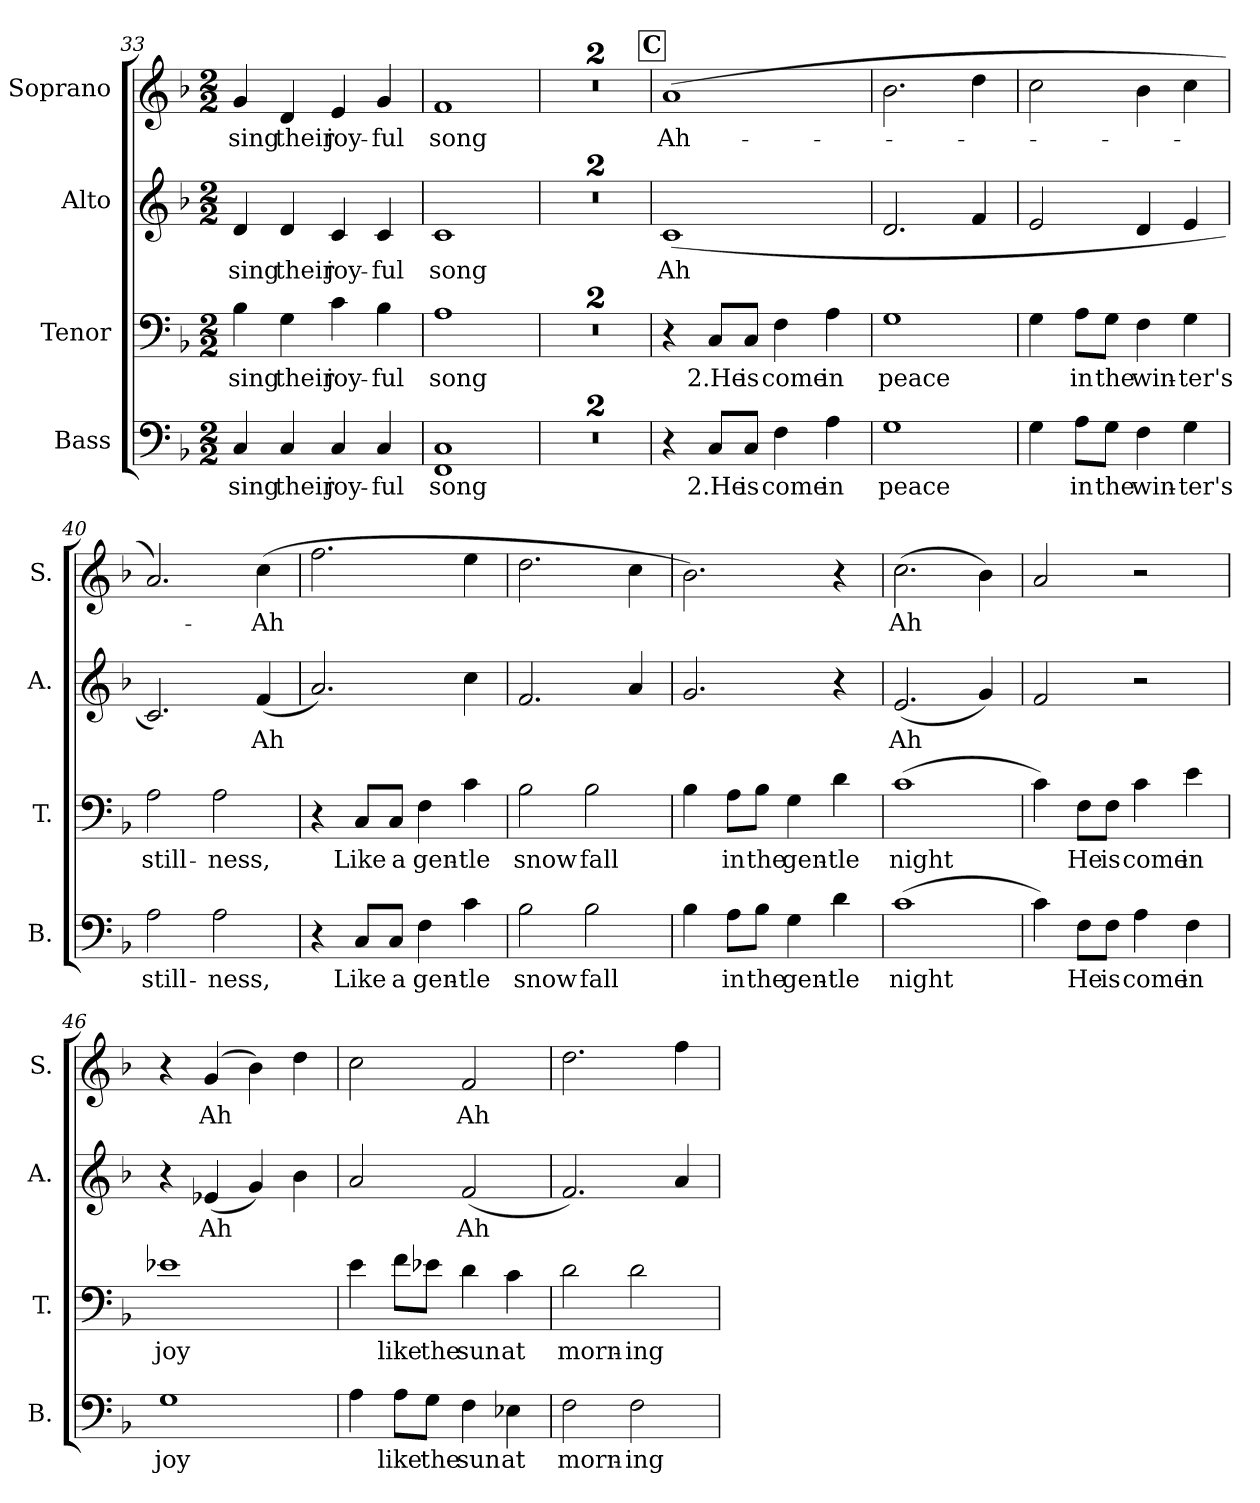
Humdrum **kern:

**kern	**text	**kern	**text	**kern	**text	**kern	**text
*part4	*part4	*part3	*part3	*part2	*part2	*part1	*part1
*staff4	*staff4	*staff3	*staff3	*staff2	*staff2	*staff1	*staff1
*I"Bass	*	*I"Tenor	*	*I"Alto	*	*I"Soprano	*
*I'B.	*	*I'T.	*	*I'A.	*	*I'S.	*
!!LO:LB:g=z
*clefF4	*	*clefF4	*	*clefG2	*	*clefG2	*
*k[b-]	*	*k[b-]	*	*k[b-]	*	*k[b-]	*
*M2/2	*	*M2/2	*	*M2/2	*	*M2/2	*
=33	=33	=33	=33	=33	=33	=33	=33
!	!LO:LY:b	!	!LO:LY:b	!	!LO:LY:b	!	!LO:LY:b
4C/	sing	4B-\	sing	4d/	sing	4g/	sing
!	!LO:LY:b	!	!LO:LY:b	!	!LO:LY:b	!	!LO:LY:b
4C/	their	4G\	their	4d/	their	4d/	their
!	!LO:LY:b	!	!LO:LY:b	!	!LO:LY:b	!	!LO:LY:b
4C/	joy-	4c\	joy-	4c/	joy-	4e/	joy-
!	!LO:LY:b	!	!LO:LY:b	!	!LO:LY:b	!	!LO:LY:b
4C/	-ful	4B-\	-ful	4c/	-ful	4g/	-ful
=34	=34	=34	=34	=34	=34	=34	=34
!	!LO:LY:b	!	!LO:LY:b	!	!LO:LY:b	!	!LO:LY:b
1FF 1C	song	1A	song	1c	song	1f	song
=35	=35	=35	=35	=35	=35	=35	=35
1r	.	1r	.	1r	.	1r	.
=36	=36	=36	=36	=36	=36	=36	=36
1r	.	1r	.	1r	.	1r	.
!!LO:REH:place=s1:a:B:fs=14:t=C
=37	=37	=37	=37	=37	=37	=37	=37
!	!	!	!	!	!LO:LY:b	!	!LO:LY:b
4r	.	4r	.	(1c	Ah	(1a	Ah-
!	!LO:LY:b	!	!LO:LY:b	!	!	!	!
8C/L	2.He	8C/L	2.He	.	.	.	.
!	!LO:LY:b	!	!LO:LY:b	!	!	!	!
8C/J	is	8C/J	is	.	.	.	.
!	!LO:LY:b	!	!LO:LY:b	!	!	!	!
4F\	come	4F\	come	.	.	.	.
!	!LO:LY:b	!	!LO:LY:b	!	!	!	!
4A\	in	4A\	in	.	.	.	.
=38	=38	=38	=38	=38	=38	=38	=38
!	!LO:LY:b	!	!LO:LY:b	!	!	!	!
1G	peace	1G	peace	2.d/	.	2.b-\	.
.	.	.	.	4f/	.	4dd\	.
=39	=39	=39	=39	=39	=39	=39	=39
4G\	.	4G\	.	2e/	.	2cc\	.
!	!LO:LY:b	!	!LO:LY:b	!	!	!	!
8A\L	in	8A\L	in	.	.	.	.
!	!LO:LY:b	!	!LO:LY:b	!	!	!	!
8G\J	the	8G\J	the	.	.	.	.
!	!LO:LY:b	!	!LO:LY:b	!	!	!	!
4F\	win-	4F\	win-	4d/	.	4b-\	.
!	!LO:LY:b	!	!LO:LY:b	!	!	!	!
4G\	-ter's	4G\	-ter's	4e/	.	4cc\	.
!!LO:PB:g=z
=40	=40	=40	=40	=40	=40	=40	=40
!	!LO:LY:b	!	!LO:LY:b	!	!	!	!
2A\	still-	2A\	still-	2.c/)	.	2.a/)	.
!	!LO:LY:b	!	!LO:LY:b	!	!	!	!
2A\	-ness,	2A\	-ness,	.	.	.	.
!	!	!	!	!	!LO:LY:b	!	!LO:LY:b
.	.	.	.	(4f/	Ah	(4cc\	Ah
=41	=41	=41	=41	=41	=41	=41	=41
4r	.	4r	.	2.a/)	.	2.ff\	.
!	!LO:LY:b	!	!LO:LY:b	!	!	!	!
8C/L	Like	8C/L	Like	.	.	.	.
!	!LO:LY:b	!	!LO:LY:b	!	!	!	!
8C/J	a	8C/J	a	.	.	.	.
!	!LO:LY:b	!	!LO:LY:b	!	!	!	!
4F\	gen-	4F\	gen-	.	.	.	.
!	!LO:LY:b	!	!LO:LY:b	!	!	!	!
4c\	-tle	4c\	-tle	4cc\	.	4ee\	.
=42	=42	=42	=42	=42	=42	=42	=42
!	!LO:LY:b	!	!LO:LY:b	!	!	!	!
2B-\	snow	2B-\	snow	2.f/	.	2.dd\	.
!	!LO:LY:b	!	!LO:LY:b	!	!	!	!
2B-\	fall	2B-\	fall	.	.	.	.
.	.	.	.	4a/	.	4cc\	.
=43	=43	=43	=43	=43	=43	=43	=43
4B-\	.	4B-\	.	2.g/	.	2.b-\)	.
!	!LO:LY:b	!	!LO:LY:b	!	!	!	!
8A\L	in	8A\L	in	.	.	.	.
!	!LO:LY:b	!	!LO:LY:b	!	!	!	!
8B-\J	the	8B-\J	the	.	.	.	.
!	!LO:LY:b	!	!LO:LY:b	!	!	!	!
4G\	gen-	4G\	gen-	.	.	.	.
!	!LO:LY:b	!	!LO:LY:b	!	!	!	!
4d\	-tle	4d\	-tle	4r	.	4r	.
=44	=44	=44	=44	=44	=44	=44	=44
!	!LO:LY:b	!	!LO:LY:b	!	!LO:LY:b	!	!LO:LY:b
(1c	night	(1c	night	(2.e/	Ah	(2.cc\	-Ah
.	.	.	.	4g/)	.	4b-\)	.
=45	=45	=45	=45	=45	=45	=45	=45
4c\)	.	4c\)	.	2f/	.	2a/	.
!	!LO:LY:b	!	!LO:LY:b	!	!	!	!
8F\L	He	8F\L	He	.	.	.	.
!	!LO:LY:b	!	!LO:LY:b	!	!	!	!
8F\J	is	8F\J	is	.	.	.	.
!	!LO:LY:b	!	!LO:LY:b	!	!	!	!
4A\	come	4c\	come	2r	.	2r	.
!	!LO:LY:b	!	!LO:LY:b	!	!	!	!
4F\	in	4e\	in	.	.	.	.
!!LO:LB:g=z
=46	=46	=46	=46	=46	=46	=46	=46
!	!LO:LY:b	!	!LO:LY:b	!	!	!	!
1G	joy	1e-X	joy	4r	.	4r	.
!	!	!	!	!	!LO:LY:b	!	!LO:LY:b
.	.	.	.	(4e-X/	Ah	(4g/	Ah
.	.	.	.	4g/)	.	4b-\)	.
.	.	.	.	4b-\	.	4dd\	.
=47	=47	=47	=47	=47	=47	=47	=47
4A\	.	4e\	.	2a/	.	2cc\	.
!	!LO:LY:b	!	!LO:LY:b	!	!	!	!
8A\L	like	8f\L	like	.	.	.	.
!	!LO:LY:b	!	!LO:LY:b	!	!	!	!
8G\J	the	8e-X\J	the	.	.	.	.
!	!LO:LY:b	!	!LO:LY:b	!	!LO:LY:b	!	!LO:LY:b
4F\	sun	4d\	sun	(2f/	Ah	2f/	Ah
!	!LO:LY:b	!	!LO:LY:b	!	!	!	!
4E-X\	at	4c\	at	.	.	.	.
=48	=48	=48	=48	=48	=48	=48	=48
!	!LO:LY:b	!	!LO:LY:b	!	!	!	!
2F\	morn-	2d\	morn-	2.f/)	.	2.dd\	.
!	!LO:LY:b	!	!LO:LY:b	!	!	!	!
2F\	-ing	2d\	-ing	.	.	.	.
.	.	.	.	4a/	.	4ff\	.
=	=	=	=	=	=	=	=
*-	*-	*-	*-	*-	*-	*-	*-
